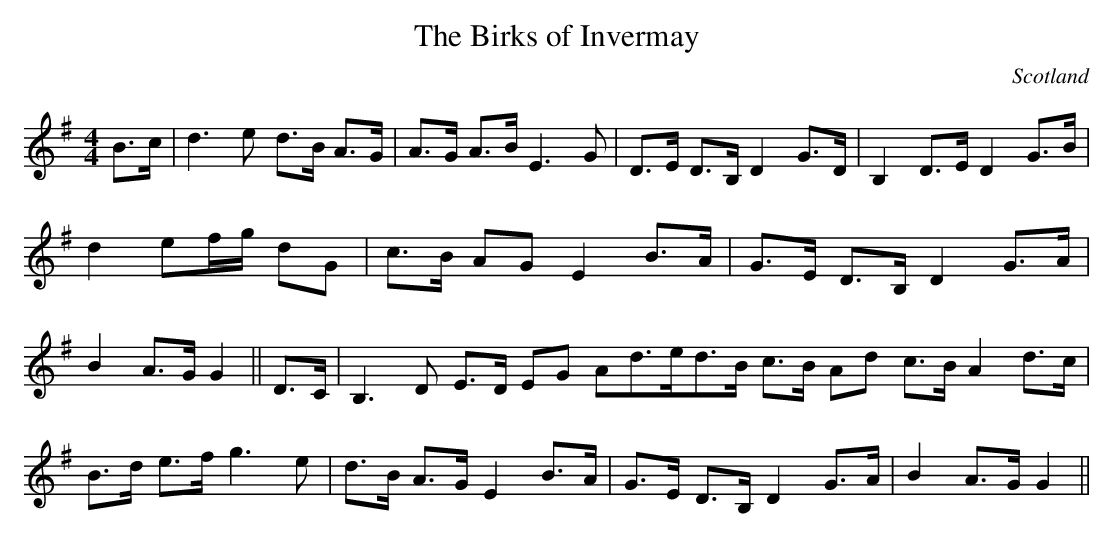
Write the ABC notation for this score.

X:1
T:Birks of Invermay, The
M:4/4
L:1/8
O:Scotland
K:G
B>c |\
d3e d>B A>G | A>G A>B E3G |\
D>E D>B, D2G>D | B,2D>E D2 G>B |\
d2ef/g/ dG | c>B AG E2B>A |\
G>E D>B, D2 G>A | B2A>G G2||\
D>C |\
B,3D E>D EG Ad>ed>B c>B Ad c>B A2 d>c |\
B>d e>f g3e | d>B A>G E2 B>A |\
G>E D>B, D2 G>A | B2A>G G2 ||**
